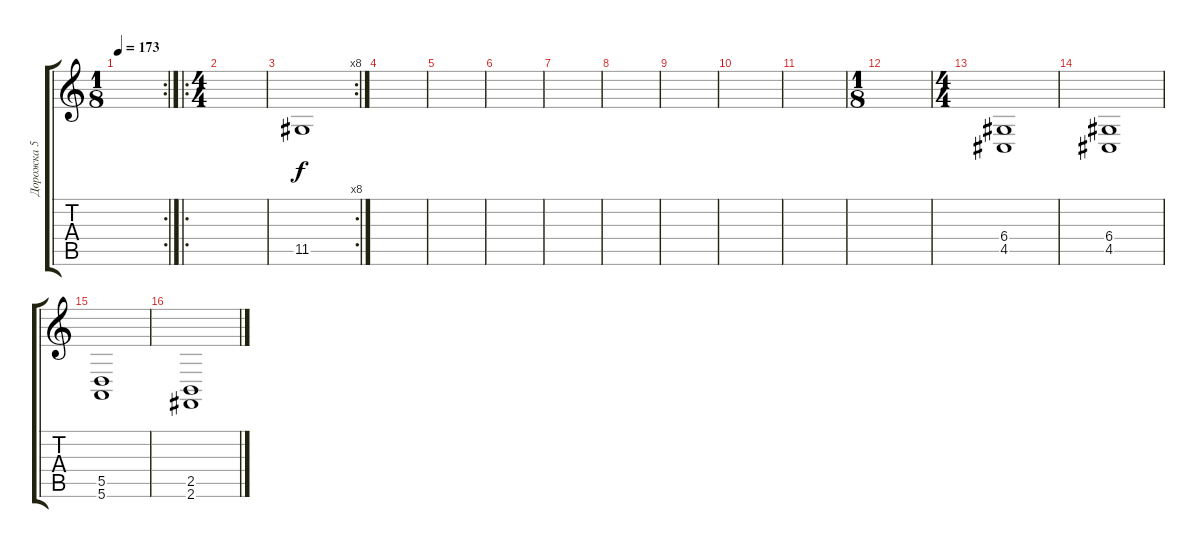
\track ("Дорожка 5" "Дорожка 5") {instrument lead5charang}
\staff {score tabs}
\tuning (E4 B3 G3 D3 A2 E2) {hide}
\rc 2
\ts (1 8)
\tempo 173
\clef g2
\ks c
|
\ro
\ts (4 4)
|
\rc 8
11.5.1 |
|
|
|
|
|
|
|
|
\ts (1 8)
|
\ts (4 4)
(6.4 4.5).1 |
(6.4 4.5).1 |
(5.5 5.6).1 |
(2.5 2.6).1
